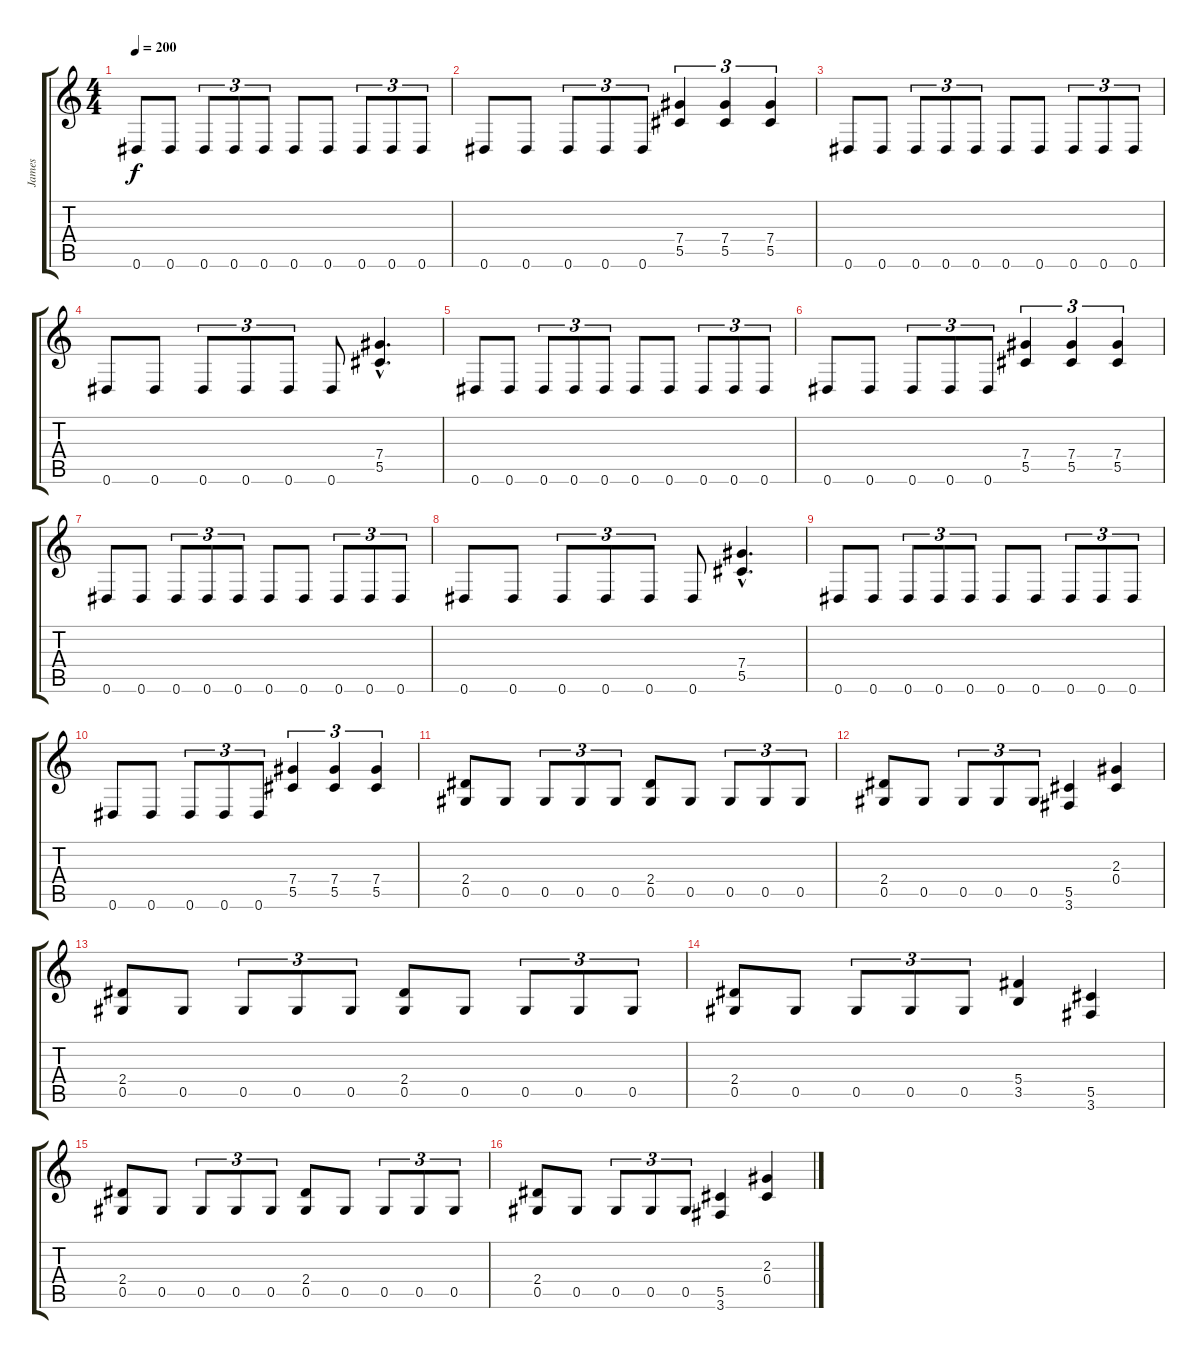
\track ("James" "James") {instrument distortionguitar}
\staff {score tabs}
\tuning (Eb4 Bb3 Gb3 Db3 Ab2 Eb2) {hide}
\ts (4 4)
\tempo 200
\clef g2
\ks c
0.6.8{dy f} 0.6.8 0.6.8{tu (3 2)} 0.6.8{tu (3 2)} 0.6.8{tu (3 2)} 0.6.8 0.6.8 0.6.8{tu (3 2)} 0.6.8{tu (3 2)} 0.6.8{tu (3 2)} |
0.6.8 0.6.8 0.6.8{tu (3 2)} 0.6.8{tu (3 2)} 0.6.8{tu (3 2)} (7.4 5.5).4{tu (3 2)} (7.4 5.5).4{tu (3 2)} (7.4 5.5).4{tu (3 2)} |
0.6.8 0.6.8 0.6.8{tu (3 2)} 0.6.8{tu (3 2)} 0.6.8{tu (3 2)} 0.6.8 0.6.8 0.6.8{tu (3 2)} 0.6.8{tu (3 2)} 0.6.8{tu (3 2)} |
0.6.8 0.6.8 0.6.8{tu (3 2)} 0.6.8{tu (3 2)} 0.6.8{tu (3 2)} 0.6.8 (7.4{hac} 5.5{hac}).4{d} |
0.6.8 0.6.8 0.6.8{tu (3 2)} 0.6.8{tu (3 2)} 0.6.8{tu (3 2)} 0.6.8 0.6.8 0.6.8{tu (3 2)} 0.6.8{tu (3 2)} 0.6.8{tu (3 2)} |
0.6.8 0.6.8 0.6.8{tu (3 2)} 0.6.8{tu (3 2)} 0.6.8{tu (3 2)} (7.4 5.5).4{tu (3 2)} (7.4 5.5).4{tu (3 2)} (7.4 5.5).4{tu (3 2)} |
0.6.8 0.6.8 0.6.8{tu (3 2)} 0.6.8{tu (3 2)} 0.6.8{tu (3 2)} 0.6.8 0.6.8 0.6.8{tu (3 2)} 0.6.8{tu (3 2)} 0.6.8{tu (3 2)} |
0.6.8 0.6.8 0.6.8{tu (3 2)} 0.6.8{tu (3 2)} 0.6.8{tu (3 2)} 0.6.8 (7.4{hac} 5.5{hac}).4{d} |
0.6.8 0.6.8 0.6.8{tu (3 2)} 0.6.8{tu (3 2)} 0.6.8{tu (3 2)} 0.6.8 0.6.8 0.6.8{tu (3 2)} 0.6.8{tu (3 2)} 0.6.8{tu (3 2)} |
0.6.8 0.6.8 0.6.8{tu (3 2)} 0.6.8{tu (3 2)} 0.6.8{tu (3 2)} (7.4 5.5).4{tu (3 2)} (7.4 5.5).4{tu (3 2)} (7.4 5.5).4{tu (3 2)} |
(2.4 0.5).8 0.5.8 0.5.8{tu (3 2)} 0.5.8{tu (3 2)} 0.5.8{tu (3 2)} (2.4 0.5).8 0.5.8 0.5.8{tu (3 2)} 0.5.8{tu (3 2)} 0.5.8{tu (3 2)} |
(2.4 0.5).8 0.5.8 0.5.8{tu (3 2)} 0.5.8{tu (3 2)} 0.5.8{tu (3 2)} (5.5 3.6).4 (2.3 0.4).4 |
(2.4 0.5).8 0.5.8 0.5.8{tu (3 2)} 0.5.8{tu (3 2)} 0.5.8{tu (3 2)} (2.4 0.5).8 0.5.8 0.5.8{tu (3 2)} 0.5.8{tu (3 2)} 0.5.8{tu (3 2)} |
(2.4 0.5).8 0.5.8 0.5.8{tu (3 2)} 0.5.8{tu (3 2)} 0.5.8{tu (3 2)} (5.4 3.5).4 (5.5 3.6).4 |
(2.4 0.5).8 0.5.8 0.5.8{tu (3 2)} 0.5.8{tu (3 2)} 0.5.8{tu (3 2)} (2.4 0.5).8 0.5.8 0.5.8{tu (3 2)} 0.5.8{tu (3 2)} 0.5.8{tu (3 2)} |
(2.4 0.5).8 0.5.8 0.5.8{tu (3 2)} 0.5.8{tu (3 2)} 0.5.8{tu (3 2)} (5.5 3.6).4 (2.3 0.4).4
